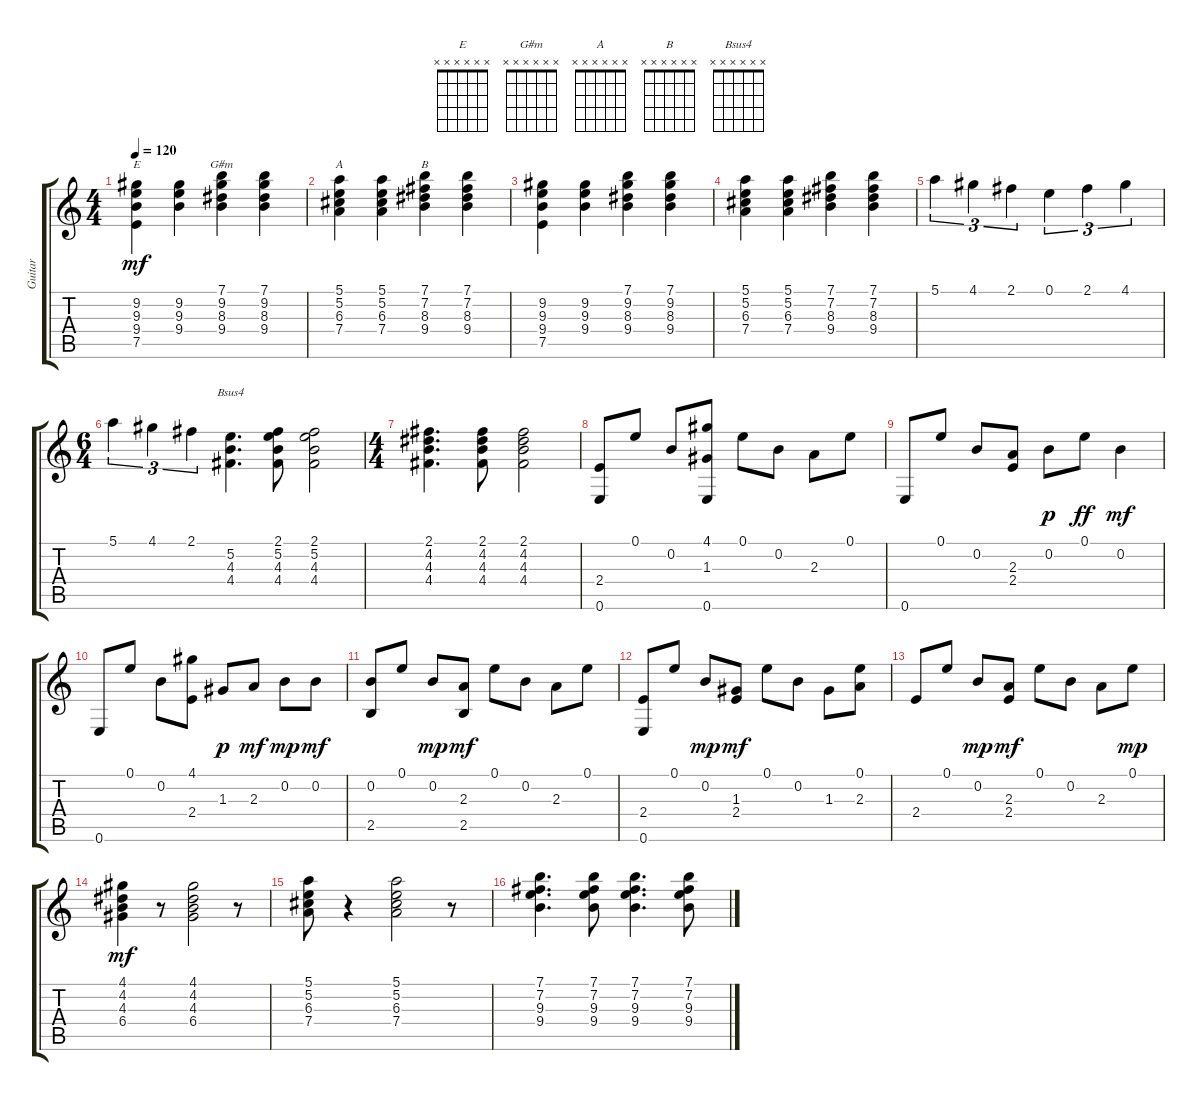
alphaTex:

\track ("Guitar" "Guitar") {instrument acousticguitarsteel}
\staff {score tabs}
\tuning (E4 B3 G3 D3 A2 E2) {hide}
\chord ("E" x x x x x x)
\chord ("G#m" x x x x x x)
\chord ("A" x x x x x x)
\chord ("B" x x x x x x)
\chord ("Bsus4" x x x x x x)
\ts (4 4)
\tempo 120
\clef g2
\ks c
(9.2 9.3 9.4 7.5).4{ch "E" dy mf} (9.2 9.3 9.4).4 (7.1 9.2 8.3 9.4).4{ch "G#m"} (7.1 9.2 8.3 9.4).4 |
(5.1 5.2 6.3 7.4).4{ch "A"} (5.1 5.2 6.3 7.4).4 (7.1 7.2 8.3 9.4).4{ch "B"} (7.1 7.2 8.3 9.4).4 |
(9.2 9.3 9.4 7.5).4 (9.2 9.3 9.4).4 (7.1 9.2 8.3 9.4).4 (7.1 9.2 8.3 9.4).4 |
(5.1 5.2 6.3 7.4).4 (5.1 5.2 6.3 7.4).4 (7.1 7.2 8.3 9.4).4 (7.1 7.2 8.3 9.4).4 |
5.1.4{tu (3 2)} 4.1.4{tu (3 2)} 2.1.4{tu (3 2)} 0.1.4{tu (3 2)} 2.1.4{tu (3 2)} 4.1.4{tu (3 2)} |
\ts (6 4)
5.1.4{tu (3 2)} 4.1.4{tu (3 2)} 2.1.4{tu (3 2)} (5.2 4.3 4.4).4{d ch "Bsus4"} (2.1 5.2 4.3 4.4).8 (2.1 5.2 4.3 4.4).2 |
\ts (4 4)
(2.1 4.2 4.3 4.4).4{d} (2.1 4.2 4.3 4.4).8 (2.1 4.2 4.3 4.4).2 |
(2.4 0.6).8 0.1.8 0.2.8 (4.1 1.3 0.6).8 0.1.8 0.2.8 2.3.8 0.1.8 |
0.6.8 0.1.8 0.2.8 (2.3 2.4).8 0.2.8{dy p} 0.1.8{dy ff} 0.2.4{dy mf} |
0.6.8 0.1.8 0.2.8 (4.1 2.4).8 1.3.8{dy p} 2.3.8{dy mf} 0.2.8{dy mp} 0.2.8{dy mf} |
(0.2 2.5).8 0.1.8 0.2.8{dy mp} (2.3 2.5).8{dy mf} 0.1.8 0.2.8 2.3.8 0.1.8 |
(2.4 0.6).8 0.1.8 0.2.8{dy mp} (1.3 2.4).8{dy mf} 0.1.8 0.2.8 1.3.8 (0.1 2.3).8 |
2.4.8 0.1.8 0.2.8{dy mp} (2.3 2.4).8{dy mf} 0.1.8 0.2.8 2.3.8 0.1.8{dy mp} |
(4.1 4.2 4.3 6.4).4{dy mf} r.8 (4.1 4.2 4.3 6.4).2 r.8 |
(5.1 5.2 6.3 7.4).8 r.4 (5.1 5.2 6.3 7.4).2 r.8 |
(7.1 7.2 9.3 9.4).4{d} (7.1 7.2 9.3 9.4).8 (7.1 7.2 9.3 9.4).4{d} (7.1 7.2 9.3 9.4).8
